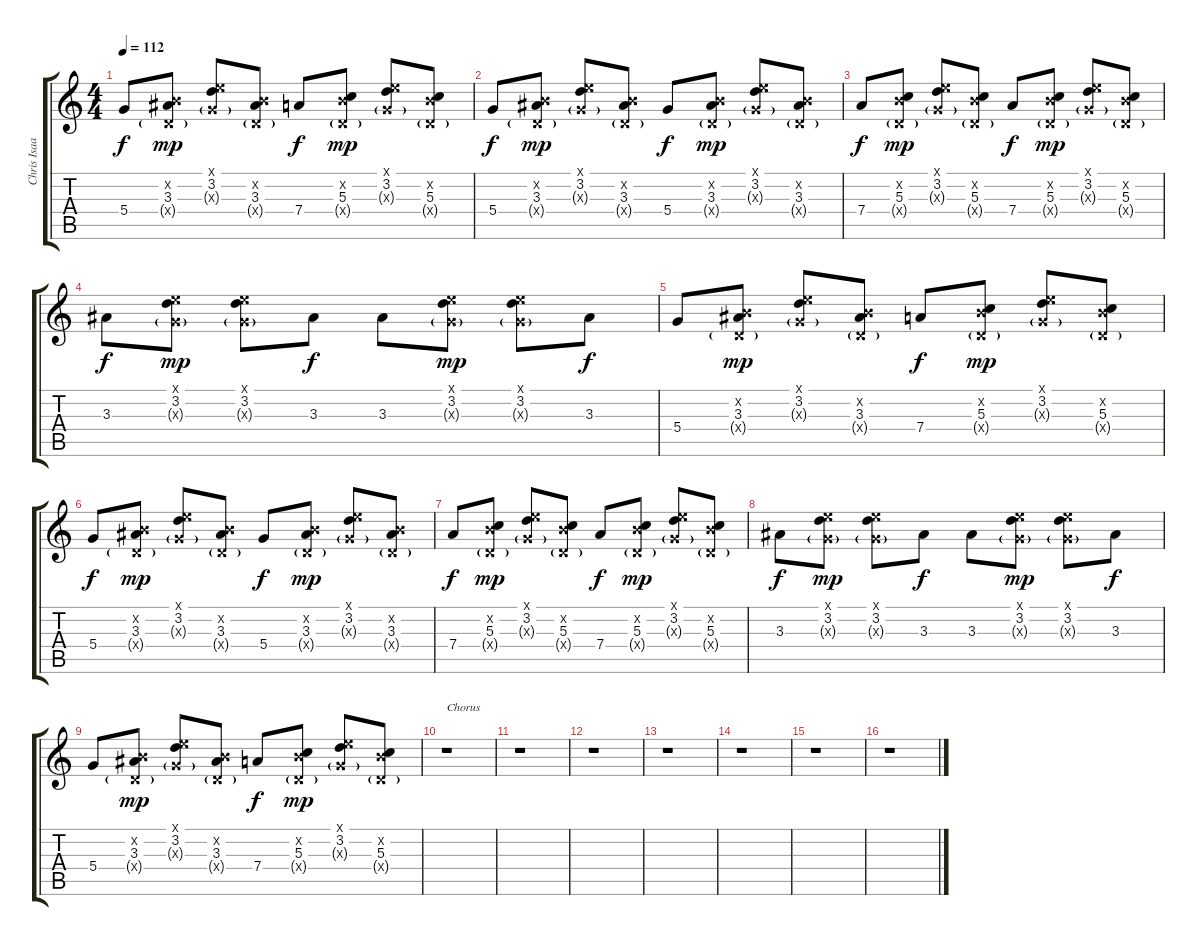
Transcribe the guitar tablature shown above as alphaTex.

\track ("Chris Isaak ( clean 4 )" "Chris Isaa") {instrument electricguitarjazz}
\staff {score tabs}
\tuning (E4 B3 G3 D3 A2 E2) {hide}
\ts (4 4)
\tempo 112
\clef g2
\ks c
5.4.8{dy f} (0.2{x} 3.3 0.4{g x}).8{dy mp} (0.1{x} 3.2 0.3{g x}).8 (0.2{x} 3.3 0.4{g x}).8 7.4.8{dy f} (0.2{x} 5.3 0.4{g x}).8{dy mp} (0.1{x} 3.2 0.3{g x}).8 (0.2{x} 5.3 0.4{g x}).8 |
5.4.8{dy f} (0.2{x} 3.3 0.4{g x}).8{dy mp} (0.1{x} 3.2 0.3{g x}).8 (0.2{x} 3.3 0.4{g x}).8 5.4.8{dy f} (0.2{x} 3.3 0.4{g x}).8{dy mp} (0.1{x} 3.2 0.3{g x}).8 (0.2{x} 3.3 0.4{g x}).8 |
7.4.8{dy f} (0.2{x} 5.3 0.4{g x}).8{dy mp} (0.1{x} 3.2 0.3{g x}).8 (0.2{x} 5.3 0.4{g x}).8 7.4.8{dy f} (0.2{x} 5.3 0.4{g x}).8{dy mp} (0.1{x} 3.2 0.3{g x}).8 (0.2{x} 5.3 0.4{g x}).8 |
3.3.8{dy f} (0.1{x} 3.2 0.3{g x}).8{dy mp} (0.1{x} 3.2 0.3{g x}).8 3.3.8{dy f} 3.3.8 (0.1{x} 3.2 0.3{g x}).8{dy mp} (0.1{x} 3.2 0.3{g x}).8 3.3.8{dy f} |
5.4.8 (0.2{x} 3.3 0.4{g x}).8{dy mp} (0.1{x} 3.2 0.3{g x}).8 (0.2{x} 3.3 0.4{g x}).8 7.4.8{dy f} (0.2{x} 5.3 0.4{g x}).8{dy mp} (0.1{x} 3.2 0.3{g x}).8 (0.2{x} 5.3 0.4{g x}).8 |
5.4.8{dy f} (0.2{x} 3.3 0.4{g x}).8{dy mp} (0.1{x} 3.2 0.3{g x}).8 (0.2{x} 3.3 0.4{g x}).8 5.4.8{dy f} (0.2{x} 3.3 0.4{g x}).8{dy mp} (0.1{x} 3.2 0.3{g x}).8 (0.2{x} 3.3 0.4{g x}).8 |
7.4.8{dy f} (0.2{x} 5.3 0.4{g x}).8{dy mp} (0.1{x} 3.2 0.3{g x}).8 (0.2{x} 5.3 0.4{g x}).8 7.4.8{dy f} (0.2{x} 5.3 0.4{g x}).8{dy mp} (0.1{x} 3.2 0.3{g x}).8 (0.2{x} 5.3 0.4{g x}).8 |
3.3.8{dy f} (0.1{x} 3.2 0.3{g x}).8{dy mp} (0.1{x} 3.2 0.3{g x}).8 3.3.8{dy f} 3.3.8 (0.1{x} 3.2 0.3{g x}).8{dy mp} (0.1{x} 3.2 0.3{g x}).8 3.3.8{dy f} |
5.4.8 (0.2{x} 3.3 0.4{g x}).8{dy mp} (0.1{x} 3.2 0.3{g x}).8 (0.2{x} 3.3 0.4{g x}).8 7.4.8{dy f} (0.2{x} 5.3 0.4{g x}).8{dy mp} (0.1{x} 3.2 0.3{g x}).8 (0.2{x} 5.3 0.4{g x}).8 |
r.1{txt "Chorus"} |
r.1 |
r.1 |
r.1 |
r.1 |
r.1 |
r.1
